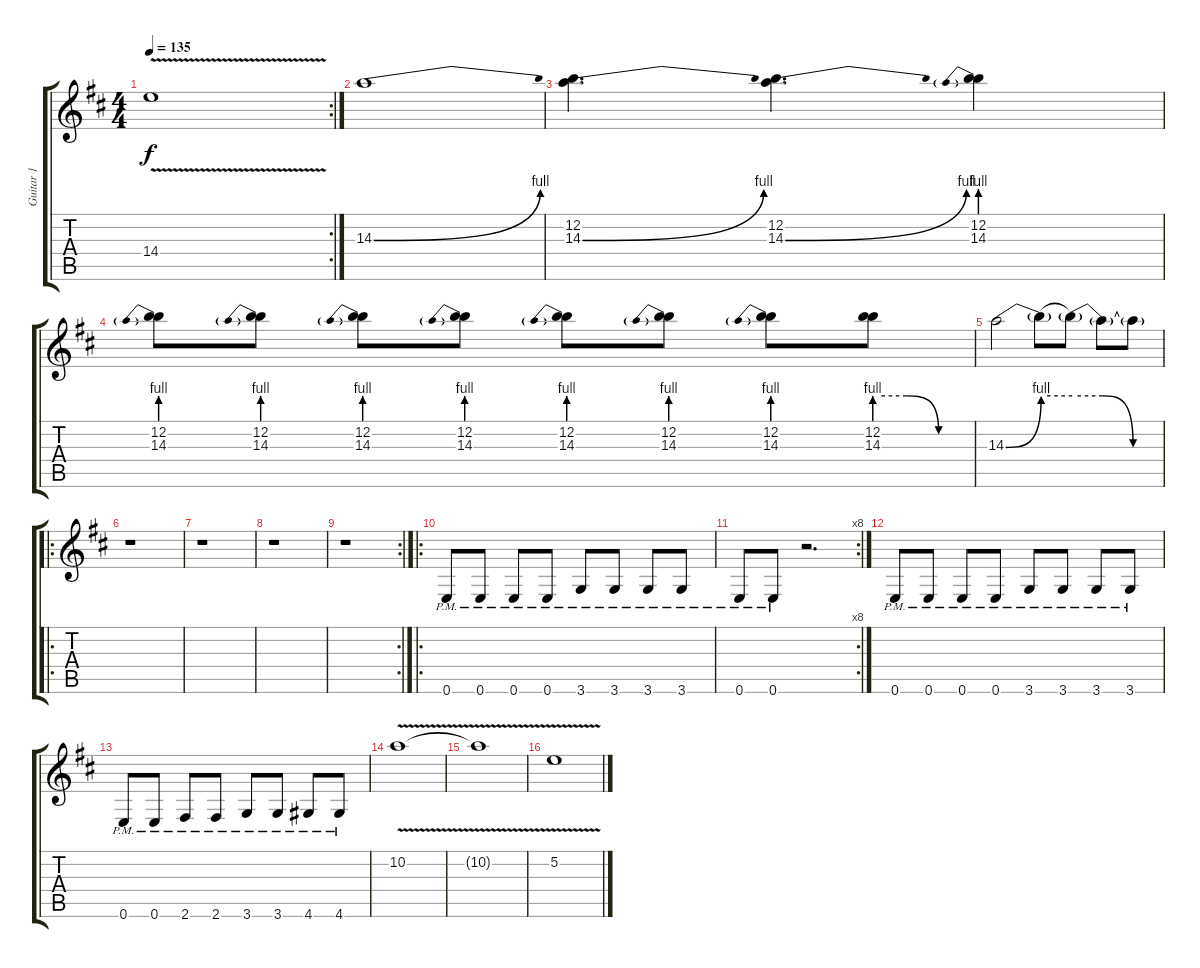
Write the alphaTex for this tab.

\track ("Guitar 1" "Guitar 1") {instrument distortionguitar}
\staff {score tabs}
\tuning (E4 B3 G3 D3 A2 E2) {hide}
\rc 2
\ts (4 4)
\tempo 135
\clef g2
\ks d
14.4{v}.1{dy f} |
14.3{be (bend 0 0 60 4)}.1 |
(12.2 14.3{be (bend 0 0 60 4)}).4{d} (12.2 14.3{be (bend 0 0 60 4)}).4{d} (12.2 14.3{be (prebend 0 4 60 4)}).4 |
(12.2 14.3{be (prebend 0 4 60 4)}).8 (12.2 14.3{be (prebend 0 4 60 4)}).8 (12.2 14.3{be (prebend 0 4 60 4)}).8 (12.2 14.3{be (prebend 0 4 60 4)}).8 (12.2 14.3{be (prebend 0 4 60 4)}).8 (12.2 14.3{be (prebend 0 4 60 4)}).8 (12.2 14.3{be (prebend 0 4 60 4)}).8 (12.2 14.3{be (custom 0 4 20 4 40 0 60 0)}).8 |
14.3{be (bend 0 0 60 4)}.2 14.3{be (hold 0 4 60 4) t}.8 14.3{be (custom 0 4 20 4 40 0 60 0) t}.8 14.3{t}.8 14.3{t}.8 |
\ro
r.1 |
r.1 |
r.1 |
\rc 2
r.1 |
\ro
0.6{pm}.8 0.6{pm}.8 0.6{pm}.8 0.6{pm}.8 3.6{pm}.8 3.6{pm}.8 3.6{pm}.8 3.6{pm}.8 |
\rc 8
0.6{pm}.8 0.6{pm}.8 r.2{d} |
0.6{pm}.8 0.6{pm}.8 0.6{pm}.8 0.6{pm}.8 3.6{pm}.8 3.6{pm}.8 3.6{pm}.8 3.6{pm}.8 |
0.6{pm}.8 0.6{pm}.8 2.6{pm}.8 2.6{pm}.8 3.6{pm}.8 3.6{pm}.8 4.6{pm}.8 4.6{pm}.8 |
10.2{v}.1 |
10.2{v t}.1 |
5.2{v}.1
